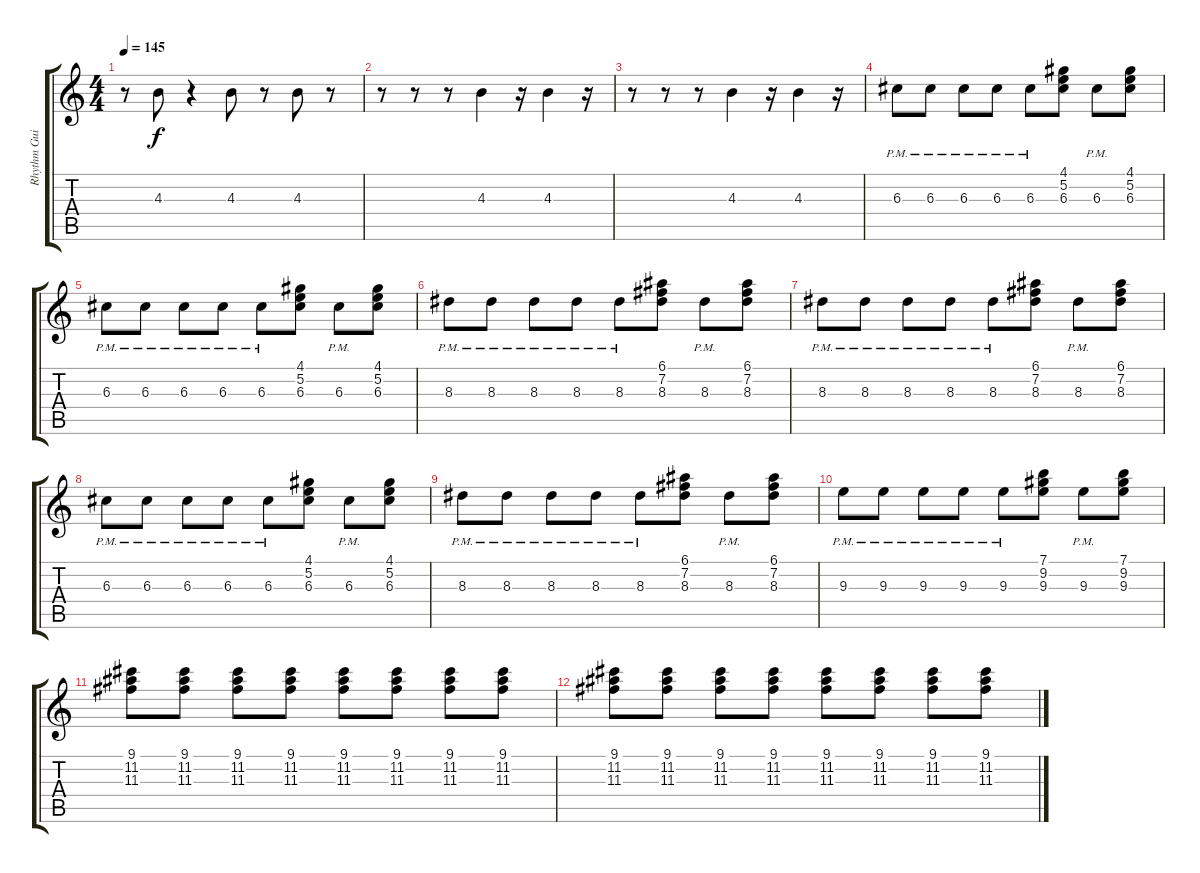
\track ("Rhythm Guitar 2" "Rhythm Gui") {instrument electricguitarjazz}
\staff {score tabs}
\tuning (E4 B3 G3 D3 A2 E2) {hide}
\ts (4 4)
\tempo 145
\clef g2
\ks c
r.8{dy f} 4.3.8 r.4 4.3.8 r.8 4.3.8 r.8 |
r.8 r.8 r.8 4.3.4 r.16 4.3.4 r.16 |
r.8 r.8 r.8 4.3.4 r.16 4.3.4 r.16 |
6.3{pm}.8 6.3{pm}.8 6.3{pm}.8 6.3{pm}.8 6.3{pm}.8 (4.1 5.2 6.3).8 6.3{pm}.8 (4.1 5.2 6.3).8 |
6.3{pm}.8 6.3{pm}.8 6.3{pm}.8 6.3{pm}.8 6.3{pm}.8 (4.1 5.2 6.3).8 6.3{pm}.8 (4.1 5.2 6.3).8 |
8.3{pm}.8 8.3{pm}.8 8.3{pm}.8 8.3{pm}.8 8.3{pm}.8 (6.1 7.2 8.3).8 8.3{pm}.8 (6.1 7.2 8.3).8 |
8.3{pm}.8 8.3{pm}.8 8.3{pm}.8 8.3{pm}.8 8.3{pm}.8 (6.1 7.2 8.3).8 8.3{pm}.8 (6.1 7.2 8.3).8 |
6.3{pm}.8 6.3{pm}.8 6.3{pm}.8 6.3{pm}.8 6.3{pm}.8 (4.1 5.2 6.3).8 6.3{pm}.8 (4.1 5.2 6.3).8 |
8.3{pm}.8 8.3{pm}.8 8.3{pm}.8 8.3{pm}.8 8.3{pm}.8 (6.1 7.2 8.3).8 8.3{pm}.8 (6.1 7.2 8.3).8 |
9.3{pm}.8 9.3{pm}.8 9.3{pm}.8 9.3{pm}.8 9.3{pm}.8 (7.1 9.2 9.3).8 9.3{pm}.8 (7.1 9.2 9.3).8 |
(9.1 11.2 11.3).8 (9.1 11.2 11.3).8 (9.1 11.2 11.3).8 (9.1 11.2 11.3).8 (9.1 11.2 11.3).8 (9.1 11.2 11.3).8 (9.1 11.2 11.3).8 (9.1 11.2 11.3).8 |
(9.1 11.2 11.3).8 (9.1 11.2 11.3).8 (9.1 11.2 11.3).8 (9.1 11.2 11.3).8 (9.1 11.2 11.3).8 (9.1 11.2 11.3).8 (9.1 11.2 11.3).8 (9.1 11.2 11.3).8
